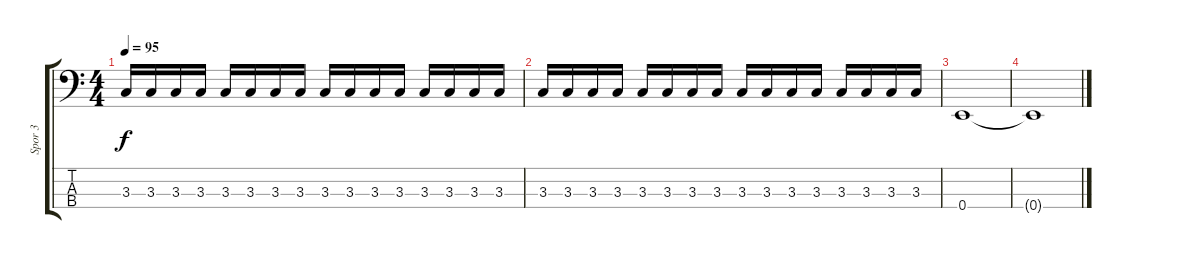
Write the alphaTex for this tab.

\track ("Spor 3" "Spor 3") {instrument electricbassfinger}
\staff {score tabs}
\tuning (G2 D2 A1 E1) {hide}
\ts (4 4)
\tempo 95
\clef f4
\ks c
3.3.16{dy f} 3.3.16 3.3.16 3.3.16 3.3.16 3.3.16 3.3.16 3.3.16 3.3.16 3.3.16 3.3.16 3.3.16 3.3.16 3.3.16 3.3.16 3.3.16 |
3.3.16 3.3.16 3.3.16 3.3.16 3.3.16 3.3.16 3.3.16 3.3.16 3.3.16 3.3.16 3.3.16 3.3.16 3.3.16 3.3.16 3.3.16 3.3.16 |
0.4.1 |
0.4{t}.1
